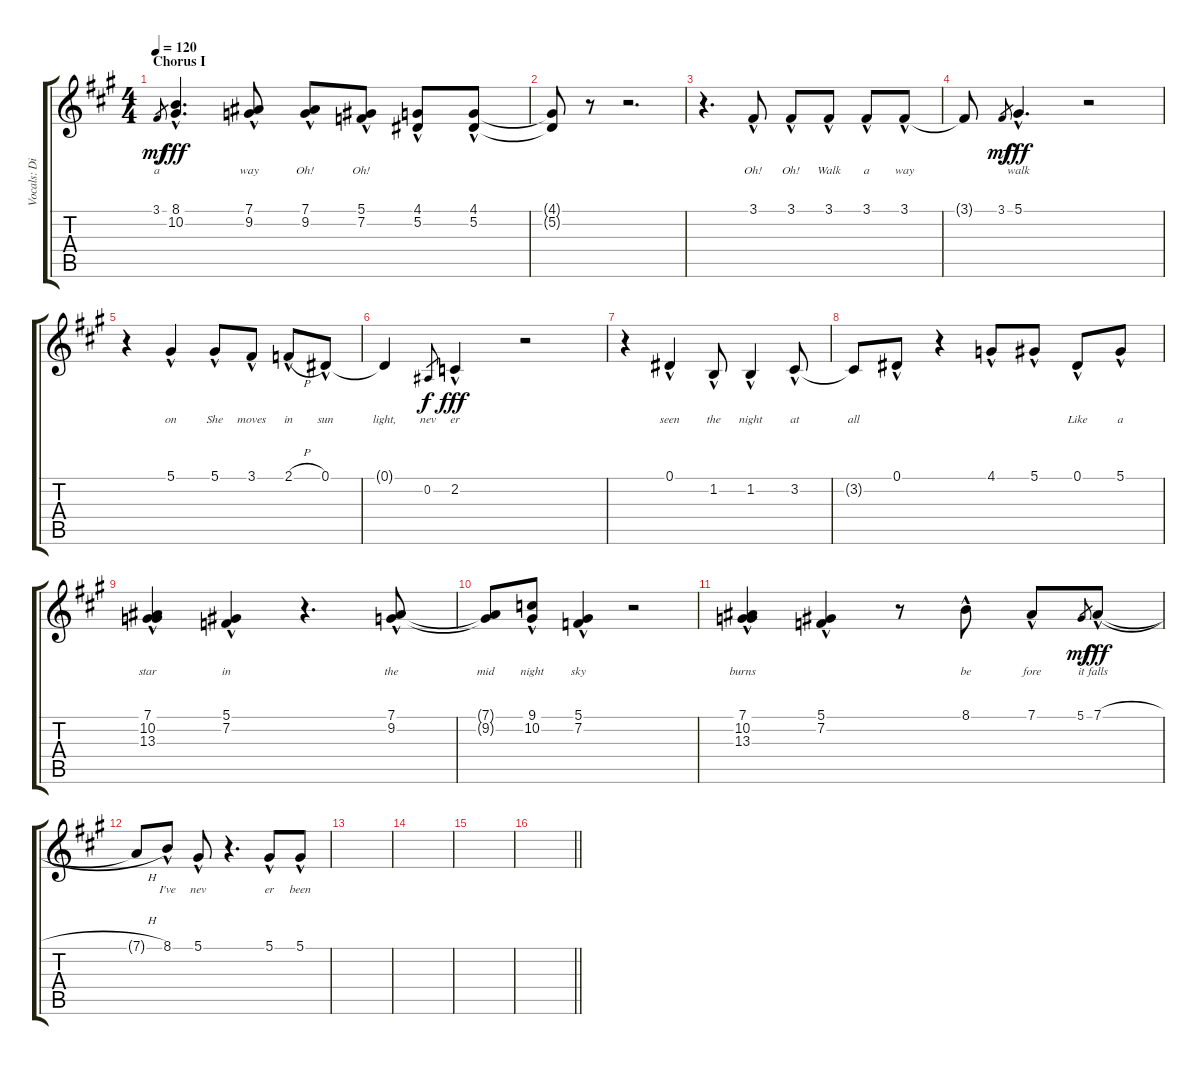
\track ("Vocals: Dio" "Vocals: Di") {instrument lead2sawtooth}
\staff {score tabs}
\tuning (Eb4 Bb3 Gb3 Db3 Ab2 Eb2) {hide}
\ts (4 4)
\section ("" "Chorus I")
\tempo 120
\clef g2
\ks a
3.1.8{lyrics (0 "a") lyrics (1 "") lyrics (2 "") lyrics (3 "") lyrics (4 "") gr dy mf} (8.1{hac} 10.2{hac}).4{d lyrics (0 "") lyrics (1 "") lyrics (2 "") lyrics (3 "") lyrics (4 "") dy fff} (7.1{hac} 9.2{hac}).8{lyrics (0 "way") lyrics (1 "") lyrics (2 "") lyrics (3 "") lyrics (4 "")} (7.1{hac} 9.2{hac}).8{lyrics (0 "Oh!") lyrics (1 "") lyrics (2 "") lyrics (3 "") lyrics (4 "")} (5.1{hac} 7.2{hac}).8{lyrics (0 "Oh!") lyrics (1 "") lyrics (2 "") lyrics (3 "") lyrics (4 "")} (4.1{hac} 5.2{hac}).8{lyrics (0 "") lyrics (1 "") lyrics (2 "") lyrics (3 "") lyrics (4 "")} (4.1{hac} 5.2{hac}).8{lyrics (0 "") lyrics (1 "") lyrics (2 "") lyrics (3 "") lyrics (4 "")} |
(4.1{t} 5.2{t}).8{lyrics (0 "") lyrics (1 "") lyrics (2 "") lyrics (3 "") lyrics (4 "")} r.8 r.2{d} |
r.4{d} 3.1{hac}.8{lyrics (0 "Oh!") lyrics (1 "") lyrics (2 "") lyrics (3 "") lyrics (4 "")} 3.1{hac}.8{lyrics (0 "Oh!") lyrics (1 "") lyrics (2 "") lyrics (3 "") lyrics (4 "")} 3.1{hac}.8{lyrics (0 "Walk") lyrics (1 "") lyrics (2 "") lyrics (3 "") lyrics (4 "")} 3.1{hac}.8{lyrics (0 "a") lyrics (1 "") lyrics (2 "") lyrics (3 "") lyrics (4 "")} 3.1{hac}.8{lyrics (0 "way") lyrics (1 "") lyrics (2 "") lyrics (3 "") lyrics (4 "")} |
3.1{t}.8{lyrics (0 "") lyrics (1 "") lyrics (2 "") lyrics (3 "") lyrics (4 "")} 3.1.8{lyrics (0 "") lyrics (1 "") lyrics (2 "") lyrics (3 "") lyrics (4 "") gr dy mf} 5.1{hac}.4{d lyrics (0 "walk") lyrics (1 "") lyrics (2 "") lyrics (3 "") lyrics (4 "") dy fff} r.2 |
r.4 5.1{hac}.4{lyrics (0 "on") lyrics (1 "") lyrics (2 "") lyrics (3 "") lyrics (4 "")} 5.1{hac}.8{lyrics (0 "She") lyrics (1 "") lyrics (2 "") lyrics (3 "") lyrics (4 "")} 3.1{hac}.8{lyrics (0 "moves") lyrics (1 "") lyrics (2 "") lyrics (3 "") lyrics (4 "")} 2.1{h hac}.8{lyrics (0 "in") lyrics (1 "") lyrics (2 "") lyrics (3 "") lyrics (4 "")} 0.1{hac}.8{lyrics (0 "sun") lyrics (1 "") lyrics (2 "") lyrics (3 "") lyrics (4 "")} |
0.1{t}.4{lyrics (0 "light,") lyrics (1 "") lyrics (2 "") lyrics (3 "") lyrics (4 "")} 0.2.8{lyrics (0 "nev") lyrics (1 "") lyrics (2 "") lyrics (3 "") lyrics (4 "") gr dy f} 2.2{hac}.4{lyrics (0 "er") lyrics (1 "") lyrics (2 "") lyrics (3 "") lyrics (4 "") dy fff} r.2 |
r.4 0.1{hac}.4{lyrics (0 "seen") lyrics (1 "") lyrics (2 "") lyrics (3 "") lyrics (4 "")} 1.2{hac}.8{lyrics (0 "the") lyrics (1 "") lyrics (2 "") lyrics (3 "") lyrics (4 "")} 1.2{hac}.4{lyrics (0 "night") lyrics (1 "") lyrics (2 "") lyrics (3 "") lyrics (4 "")} 3.2{hac}.8{lyrics (0 "at") lyrics (1 "") lyrics (2 "") lyrics (3 "") lyrics (4 "")} |
3.2{t}.8{lyrics (0 "all") lyrics (1 "") lyrics (2 "") lyrics (3 "") lyrics (4 "")} 0.1{hac}.8{lyrics (0 "") lyrics (1 "") lyrics (2 "") lyrics (3 "") lyrics (4 "")} r.4 4.1{hac}.8{lyrics (0 "") lyrics (1 "") lyrics (2 "") lyrics (3 "") lyrics (4 "")} 5.1{hac}.8{lyrics (0 "") lyrics (1 "") lyrics (2 "") lyrics (3 "") lyrics (4 "")} 0.1{hac}.8{lyrics (0 "Like") lyrics (1 "") lyrics (2 "") lyrics (3 "") lyrics (4 "")} 5.1{hac}.8{lyrics (0 "a") lyrics (1 "") lyrics (2 "") lyrics (3 "") lyrics (4 "")} |
(7.1{hac} 10.2{hac} 13.3{hac}).4{lyrics (0 "star") lyrics (1 "") lyrics (2 "") lyrics (3 "") lyrics (4 "")} (5.1{hac} 7.2{hac}).4{lyrics (0 "in") lyrics (1 "") lyrics (2 "") lyrics (3 "") lyrics (4 "")} r.4{d} (7.1{hac} 9.2{hac}).8{lyrics (0 "the") lyrics (1 "") lyrics (2 "") lyrics (3 "") lyrics (4 "")} |
(7.1{t} 9.2{t}).8{lyrics (0 "mid") lyrics (1 "") lyrics (2 "") lyrics (3 "") lyrics (4 "")} (9.1{hac} 10.2{hac}).8{lyrics (0 "night") lyrics (1 "") lyrics (2 "") lyrics (3 "") lyrics (4 "")} (5.1{hac} 7.2{hac}).4{lyrics (0 "sky") lyrics (1 "") lyrics (2 "") lyrics (3 "") lyrics (4 "")} r.2 |
(7.1{hac} 10.2{hac} 13.3{hac}).4{lyrics (0 "burns") lyrics (1 "") lyrics (2 "") lyrics (3 "") lyrics (4 "")} (5.1{hac} 7.2{hac}).4{lyrics (0 "") lyrics (1 "") lyrics (2 "") lyrics (3 "") lyrics (4 "")} r.8 8.1{hac}.8{lyrics (0 "be") lyrics (1 "") lyrics (2 "") lyrics (3 "") lyrics (4 "")} 7.1{hac}.8{lyrics (0 "fore") lyrics (1 "") lyrics (2 "") lyrics (3 "") lyrics (4 "")} 5.1.8{lyrics (0 "it") lyrics (1 "") lyrics (2 "") lyrics (3 "") lyrics (4 "") gr dy mf} 7.1{h hac}.8{lyrics (0 "falls") lyrics (1 "") lyrics (2 "") lyrics (3 "") lyrics (4 "") dy fff} |
7.1{h t}.8{lyrics (0 "") lyrics (1 "") lyrics (2 "") lyrics (3 "") lyrics (4 "")} 8.1{hac}.8{lyrics (0 "I've") lyrics (1 "") lyrics (2 "") lyrics (3 "") lyrics (4 "")} 5.1{hac}.8{lyrics (0 "nev") lyrics (1 "") lyrics (2 "") lyrics (3 "") lyrics (4 "")} r.4{d} 5.1{hac}.8{lyrics (0 "er") lyrics (1 "") lyrics (2 "") lyrics (3 "") lyrics (4 "")} 5.1{hac}.8{lyrics (0 "been") lyrics (1 "") lyrics (2 "") lyrics (3 "") lyrics (4 "")} |
|
|
|
\barLineRight lightlight
